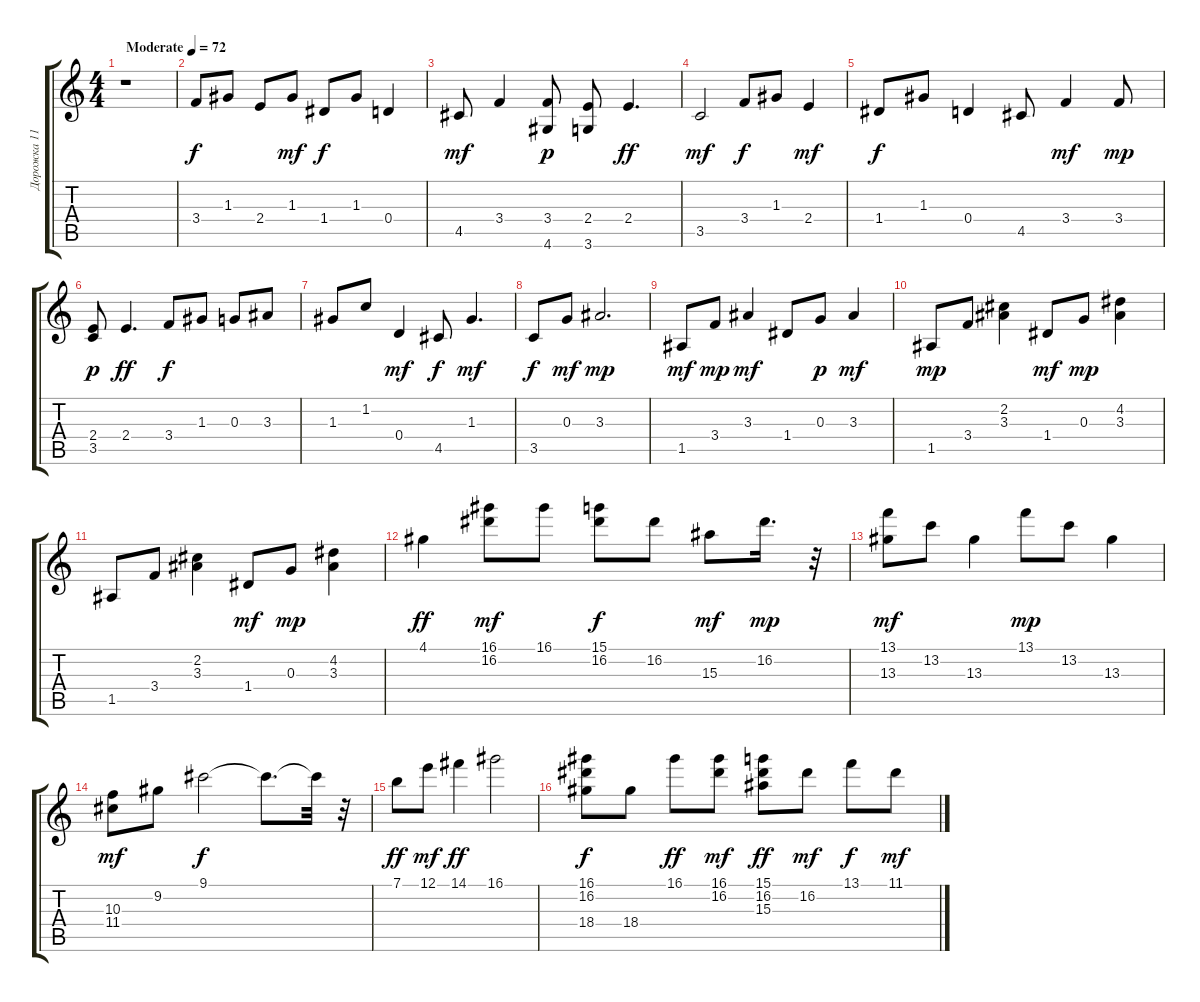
\track ("Дорожка 11" "Дорожка 11") {instrument electricguitarmuted}
\staff {score tabs}
\tuning (E4 B3 G3 D3 A2 E2) {hide}
\ts (4 4)
\tempo (72 "Moderate")
\clef g2
\ks c
r.1{dy f instrument electricguitarmuted} |
3.4.8 1.3.8 2.4.8 1.3.8{dy mf} 1.4.8{dy f} 1.3.8 0.4.4 |
4.5.8{dy mf} 3.4.4 (3.4 4.6).8{dy p} (2.4 3.6).8 2.4.4{d dy ff} |
3.5.2{dy mf} 3.4.8{dy f} 1.3.8 2.4.4{dy mf} |
1.4.8{dy f} 1.3.8 0.4.4 4.5.8 3.4.4{dy mf} 3.4.8{dy mp} |
(2.4 3.5).8{dy p} 2.4.4{d dy ff} 3.4.8{dy f} 1.3.8 0.3.8 3.3.8 |
1.3.8 1.2.8 0.4.4{dy mf} 4.5.8{dy f} 1.3.4{d dy mf} |
3.5.8{dy f} 0.3.8{dy mf} 3.3.2{d dy mp} |
1.5.8{dy mf} 3.4.8{dy mp} 3.3.4{dy mf} 1.4.8 0.3.8{dy p} 3.3.4{dy mf} |
1.5.8{dy mp} 3.4.8 (2.2 3.3).4 1.4.8{dy mf} 0.3.8{dy mp} (4.2 3.3).4 |
1.5.8 3.4.8 (2.2 3.3).4 1.4.8{dy mf} 0.3.8{dy mp} (4.2 3.3).4 |
4.1.4{dy ff} (16.1 16.2).8{dy mf} 16.1.8 (15.1 16.2).8{dy f} 16.2.8 15.3.8{dy mf} 16.2.16{d dy mp} r.32 |
(13.1 13.3).8{dy mf} 13.2.8 13.3.4 13.1.8{dy mp} 13.2.8 13.3.4 |
(10.3 11.4).8{dy mf} 9.2.8 9.1.2{dy f} 9.1{t}.8{d} 9.1{t}.32 r.32 |
7.1.8{dy ff} 12.1.8{dy mf} 14.1.4{dy ff} 16.1.2 |
(16.1 16.2 18.4).8{dy f} 18.4.8 16.1.8{dy ff} (16.1 16.2).8{dy mf} (15.1 16.2 15.3).8{dy ff} 16.2.8{dy mf} 13.1.8{dy f} 11.1.8{dy mf}
